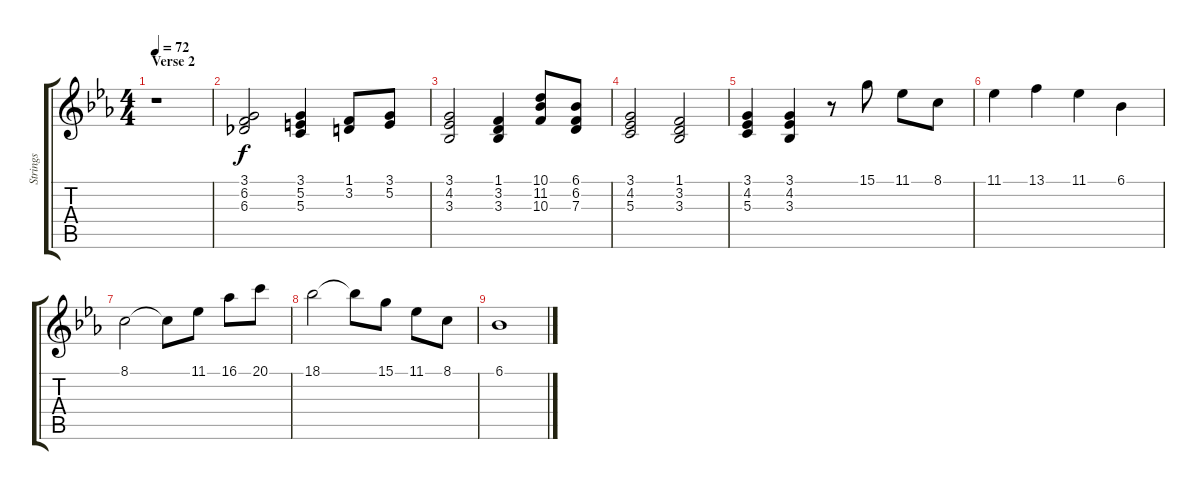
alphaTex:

\track ("Strings" "Strings") {instrument stringensemble1}
\staff {score tabs}
\tuning (E4 B3 G3 D3 A2 E2) {hide}
\ts (4 4)
\section ("" "Verse 2")
\tempo 72
\clef g2
\ks eb
r.1{dy f} |
(3.1 6.2 6.3).2 (3.1 5.2 5.3).4 (1.1 3.2).8 (3.1 5.2).8 |
(3.1 4.2 3.3).2 (1.1 3.2 3.3).4 (10.1 11.2 10.3).8 (6.1 6.2 7.3).8 |
(3.1 4.2 5.3).2 (1.1 3.2 3.3).2 |
(3.1 4.2 5.3).4 (3.1 4.2 3.3).4 r.8 15.1.8 11.1.8 8.1.8 |
11.1.4 13.1.4 11.1.4 6.1.4 |
8.1.2 8.1{t}.8 11.1.8 16.1.8 20.1.8 |
18.1.2 18.1{t}.8 15.1.8 11.1.8 8.1.8 |
6.1.1
